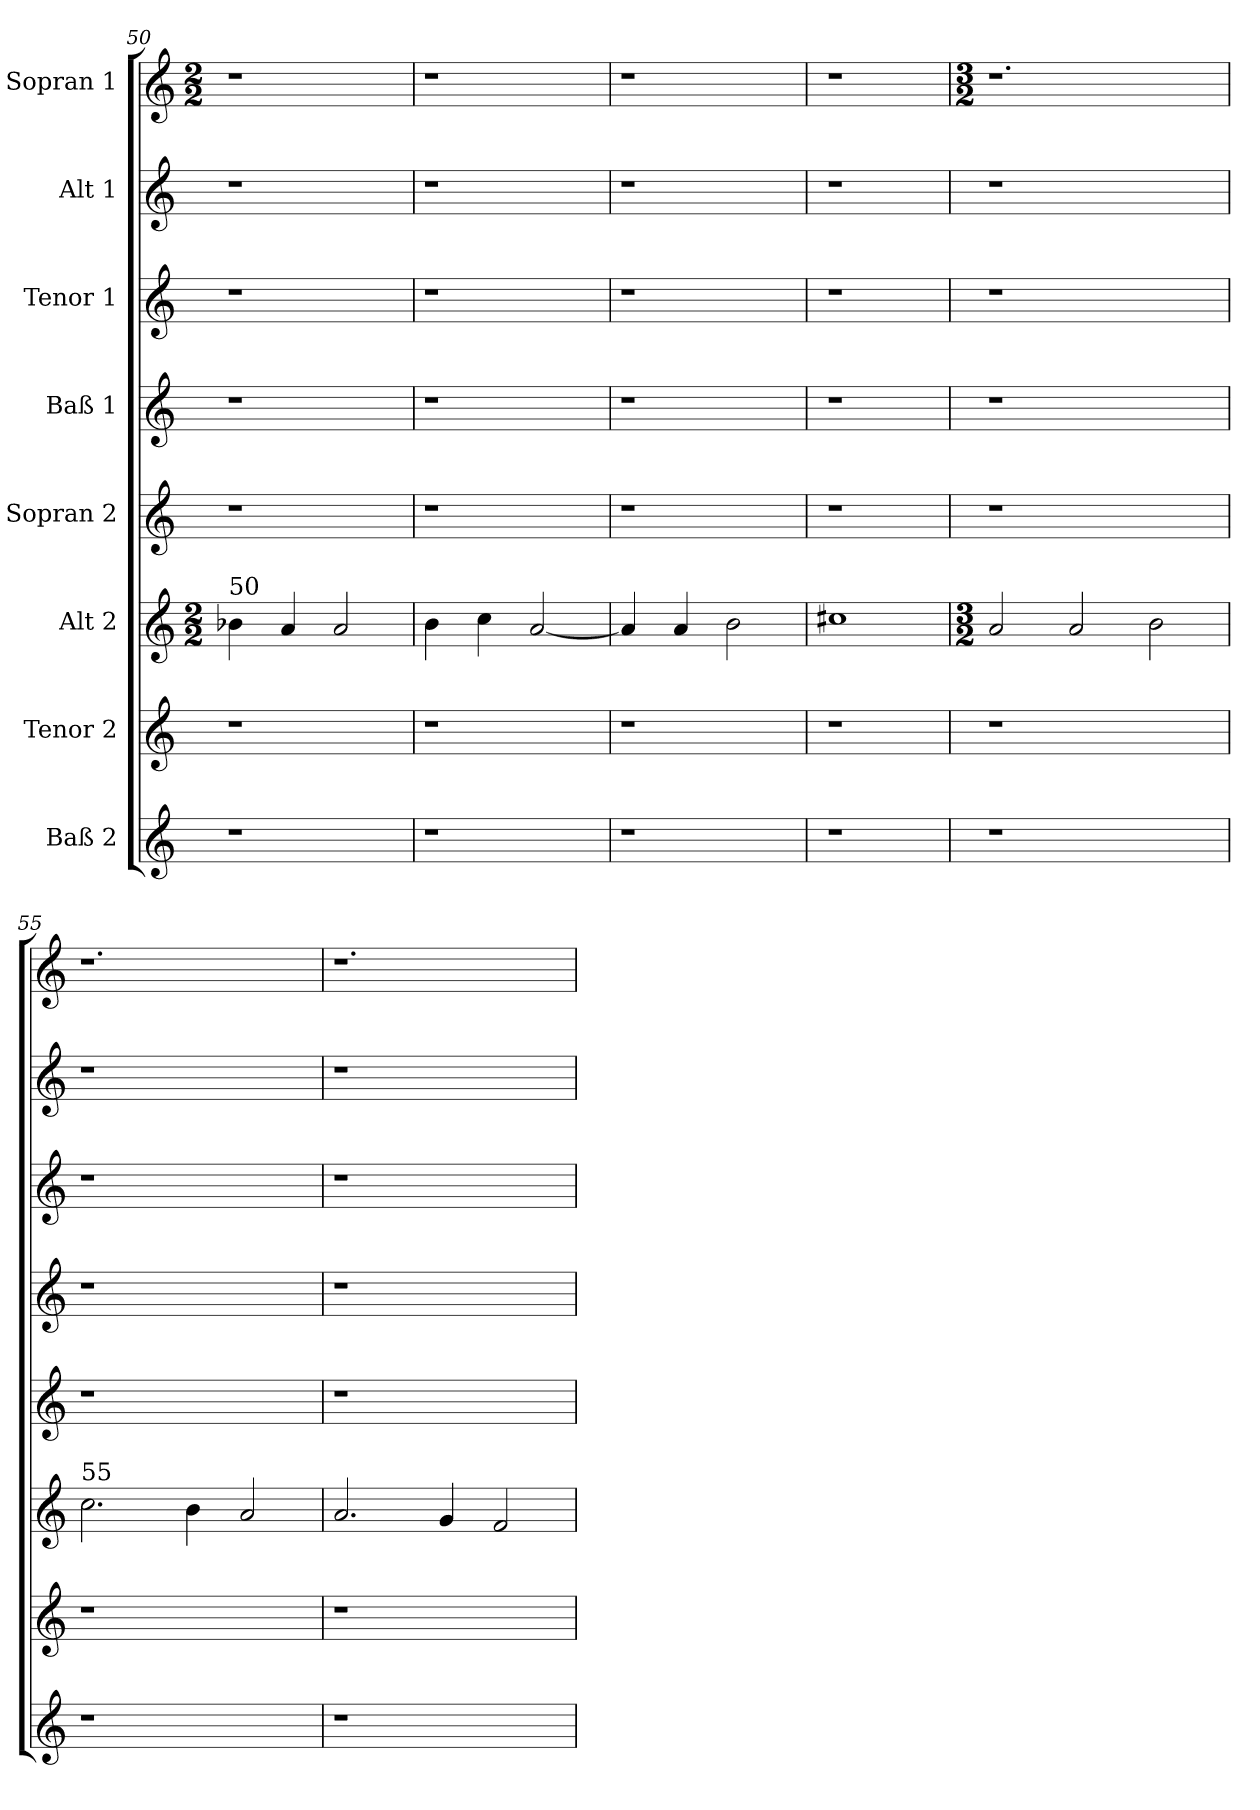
**kern	**kern	**kern	**kern	**kern	**kern	**kern	**kern
*part8	*part7	*part6	*part5	*part4	*part3	*part2	*part1
*staff8	*staff7	*staff6	*staff5	*staff4	*staff3	*staff2	*staff1
*I"Baß 2	*I"Tenor 2	*I"Alt 2	*I"Sopran 2	*I"Baß 1	*I"Tenor 1	*I"Alt 1	*I"Sopran 1
!!LO:LB:g=z
*clefG2	*clefG2	*clefG2	*clefG2	*clefG2	*clefG2	*clefG2	*clefG2
*k[]	*k[]	*k[]	*k[]	*k[]	*k[]	*k[]	*k[]
*	*	*M2/2	*	*	*	*	*M2/2
=50	=50	=50	=50	=50	=50	=50	=50
!	!	!LO:TX:a:t=50	!	!	!	!	!
1r	1r	4b-X\	1r	1r	1r	1r	1r
.	.	4a/	.	.	.	.	.
.	.	2a/	.	.	.	.	.
=51	=51	=51	=51	=51	=51	=51	=51
1r	1r	4b\	1r	1r	1r	1r	1r
.	.	4cc\	.	.	.	.	.
.	.	[2a/	.	.	.	.	.
=52	=52	=52	=52	=52	=52	=52	=52
1r	1r	4a/]	1r	1r	1r	1r	1r
.	.	4a/	.	.	.	.	.
.	.	2b\	.	.	.	.	.
=53	=53	=53	=53	=53	=53	=53	=53
1r	1r	1cc#X	1r	1r	1r	1r	1r
=54	=54	=54	=54	=54	=54	=54	=54
*	*	*M3/2	*	*	*	*	*M3/2
1r	1r	2a/	1r	1r	1r	1r	1.r
.	.	2a/	.	.	.	.	.
2ryy	2ryy	2b\	2ryy	2ryy	2ryy	2ryy	.
=55	=55	=55	=55	=55	=55	=55	=55
!	!	!LO:TX:a:t=55	!	!	!	!	!
1r	1r	2.cc\	1r	1r	1r	1r	1.r
.	.	4b\	.	.	.	.	.
2ryy	2ryy	2a/	2ryy	2ryy	2ryy	2ryy	.
!!LO:PB:g=z
=56	=56	=56	=56	=56	=56	=56	=56
1r	1r	2.a/	1r	1r	1r	1r	1.r
.	.	4g/	.	.	.	.	.
2ryy	2ryy	2f/	2ryy	2ryy	2ryy	2ryy	.
=	=	=	=	=	=	=	=
*-	*-	*-	*-	*-	*-	*-	*-
